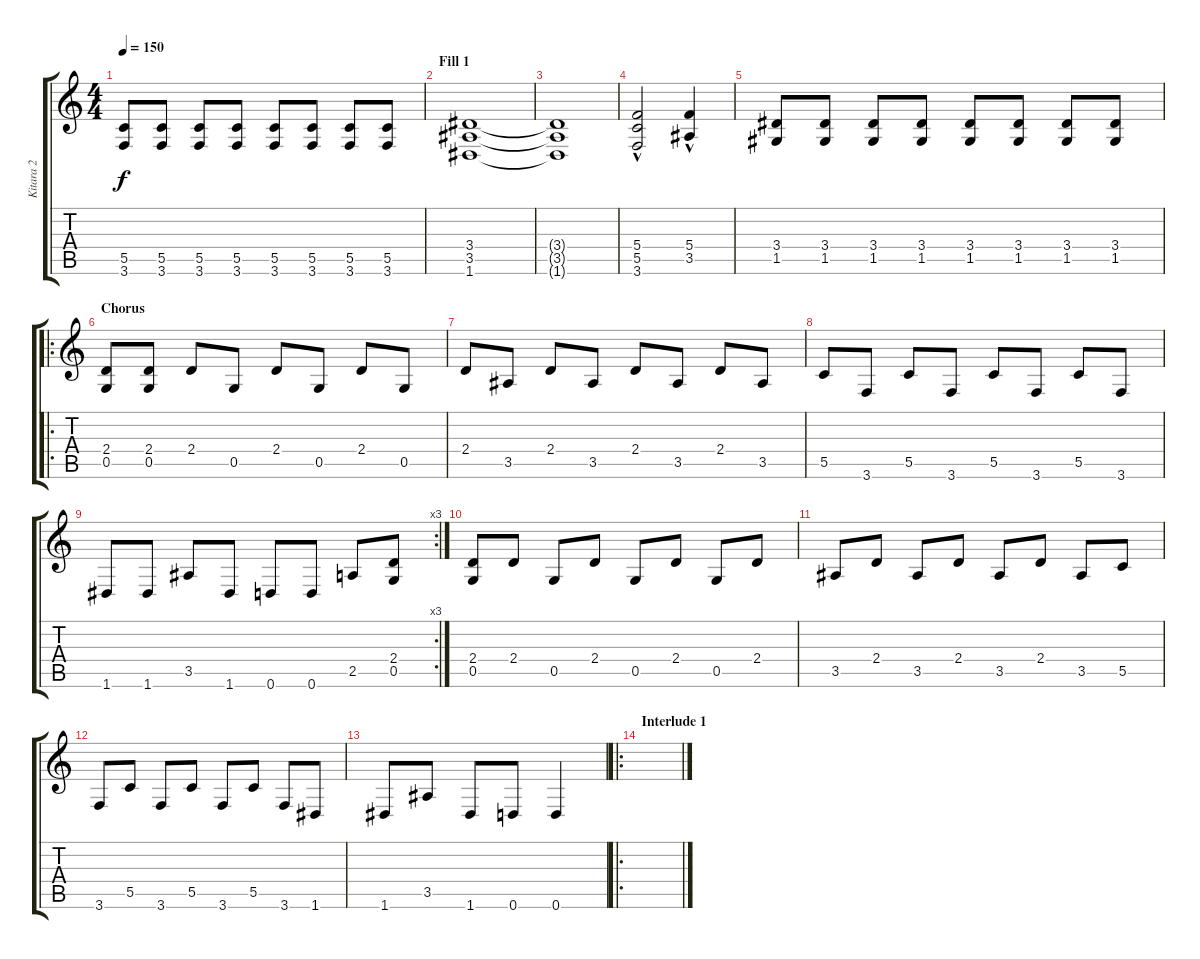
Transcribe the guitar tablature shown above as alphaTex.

\track ("Kitara 2" "Kitara 2") {instrument distortionguitar}
\staff {score tabs}
\tuning (D4 A3 F3 C3 G2 D2) {hide}
\ts (4 4)
\tempo 150
\clef g2
\ks c
(5.5 3.6).8{dy f} (5.5 3.6).8 (5.5 3.6).8 (5.5 3.6).8 (5.5 3.6).8 (5.5 3.6).8 (5.5 3.6).8 (5.5 3.6).8 |
\section ("" "Fill 1")
(3.4 3.5 1.6).1 |
(3.4{t} 3.5{t} 1.6{t}).1 |
(5.4{hac} 5.5{hac} 3.6{hac}).2 (5.4{hac} 3.5{hac}).4 |
(3.4 1.5).8 (3.4 1.5).8 (3.4 1.5).8 (3.4 1.5).8 (3.4 1.5).8 (3.4 1.5).8 (3.4 1.5).8 (3.4 1.5).8 |
\ro
\section ("" "Chorus")
(2.4 0.5).8 (2.4 0.5).8 2.4.8 0.5.8 2.4.8 0.5.8 2.4.8 0.5.8 |
2.4.8 3.5.8 2.4.8 3.5.8 2.4.8 3.5.8 2.4.8 3.5.8 |
5.5.8 3.6.8 5.5.8 3.6.8 5.5.8 3.6.8 5.5.8 3.6.8 |
\rc 3
1.6.8 1.6.8 3.5.8 1.6.8 0.6.8 0.6.8 2.5.8 (2.4 0.5).8 |
(2.4 0.5).8 2.4.8 0.5.8 2.4.8 0.5.8 2.4.8 0.5.8 2.4.8 |
3.5.8 2.4.8 3.5.8 2.4.8 3.5.8 2.4.8 3.5.8 5.5.8 |
3.6.8 5.5.8 3.6.8 5.5.8 3.6.8 5.5.8 3.6.8 1.6.8 |
1.6.8 3.5.8 1.6.8 0.6.8 0.6.4 |
\ro
\section ("" "Interlude 1")
